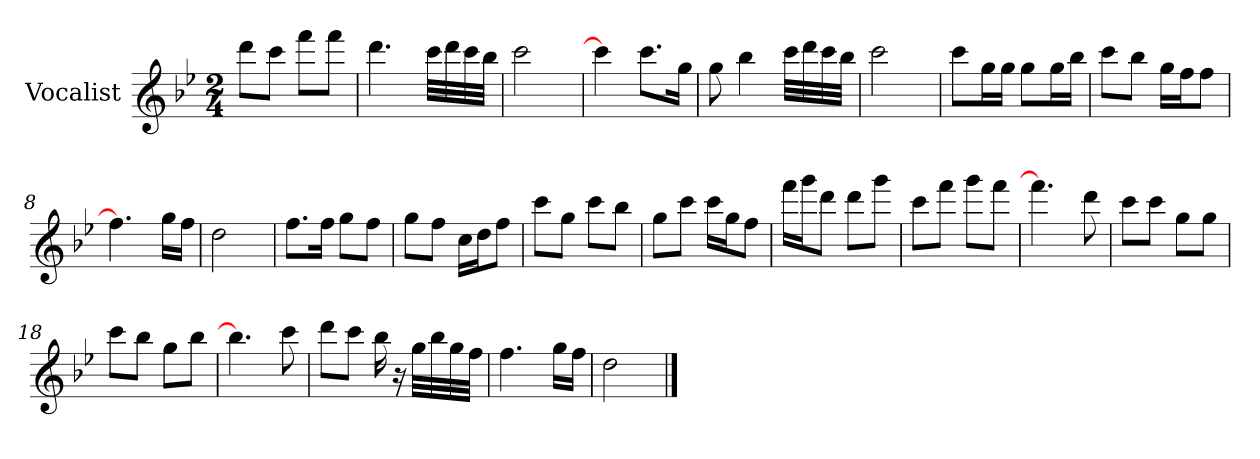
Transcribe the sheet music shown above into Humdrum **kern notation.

**kern
*part1
*staff1
*I"Vocalist
*k[b-e-]
*B-:
*M2/4
=
8dddL
8cccJ
8fffL
8fffJ
=1
4.ddd
32cccLLL
32ddd
32ccc
32bb-JJJ
=2
2ccc
=3
4ccc]
8.cccL
16ggJk
=4
8gg
4bb-
32cccLLL
32ddd
32ccc
32bb-JJJ
=5
2ccc
=6
8cccL
16ggL
16ggJJ
8ggL
16ggL
16bb-JJ
=7
8cccL
8bb-J
16ggLL
16ffJ
8ffJ
=8
4.ff]
16ggLL
16ffJJ
=9
2dd
=10
8.ffL
16ffJk
8ggL
8ffJ
=11
8ggL
8ffJ
16ccLL
16ddJ
8ffJ
=12
8cccL
8ggJ
8cccL
8bb-J
=13
8ggL
8cccJ
16cccLL
16ggJ
8ffJ
=14
16fffLL
16gggJ
8dddJ
8dddL
8gggJ
=15
8cccL
8fffJ
8gggL
8fffJ
=16
4.fff]
8ddd
=17
8cccL
8cccJ
8ggL
8ggJ
=18
8cccL
8bb-J
8ggL
8bb-J
=19
4.bb-]
8ccc
=20
8dddL
8cccJ
16bb-
16r
32ggLLL
32bb-
32gg
32ffJJJ
=21
4.ff
16ggLL
16ffJJ
=22
2dd
==
*-
